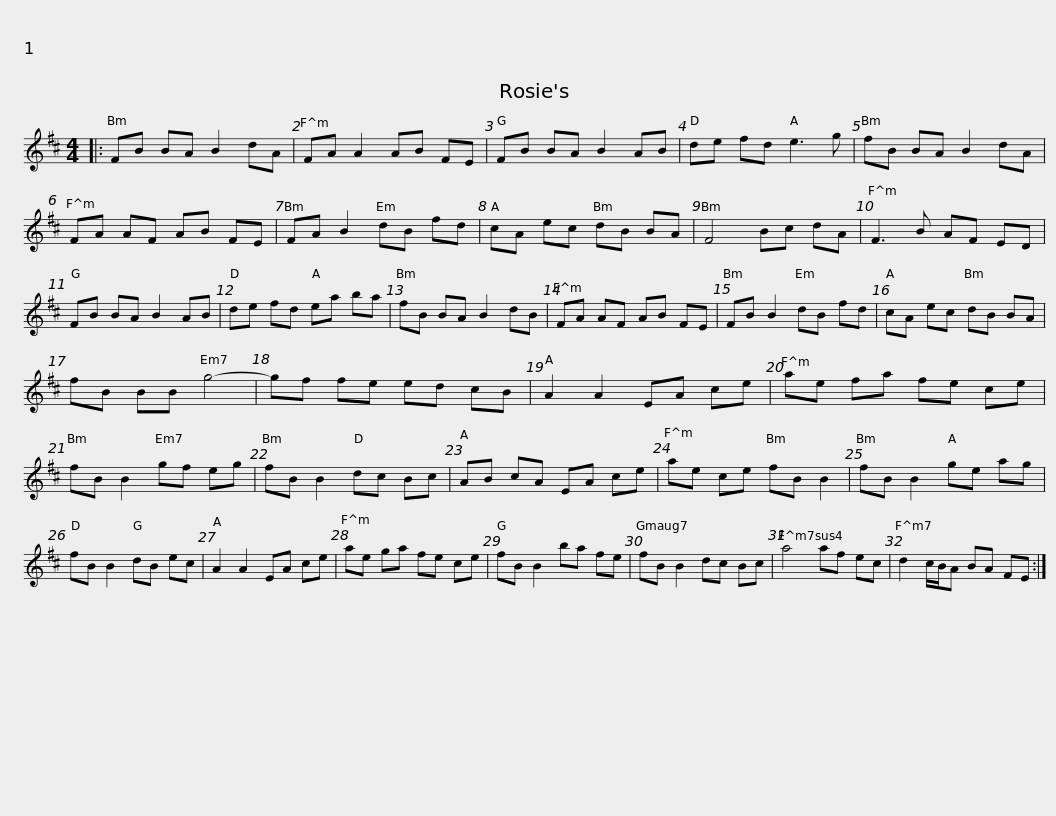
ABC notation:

X:1
L:1/8
M:4/4
I:linebreak $
K:D
V:1 treble
V:1
|: FB BA B2 dA | FA A2 AB FE | FB BA B2 AB | de fd e3 g | fB BA B2 dA | %5
 FA AF AB FE |$ FA B2 dB fd | cA ec dB BA | F4 Bc dA | F3 B AF ED | %10
 FB BA B2 AB | de fd ea ba |$ fB BA B2 dB | FA AF AB FE | FB B2 dB fd | %15
 cA ec dB BA | fB BB g4- | gf fe ed cB |$ A2 A2 EA ce | ae fa fe ce | %20
 fB B2 gf eg | fB B2 dc Bc | AB cA EA ce | ae ce fB B2 |$ fB B2 ge ag | %25
 fB B2 dB ec | A2 A2 EA ce | ae ga fe ce | fB B2 ba fe | fB B2 dc Bc |$ %30
 a4 af ec | d2 c/B/A BA FE :| %32
